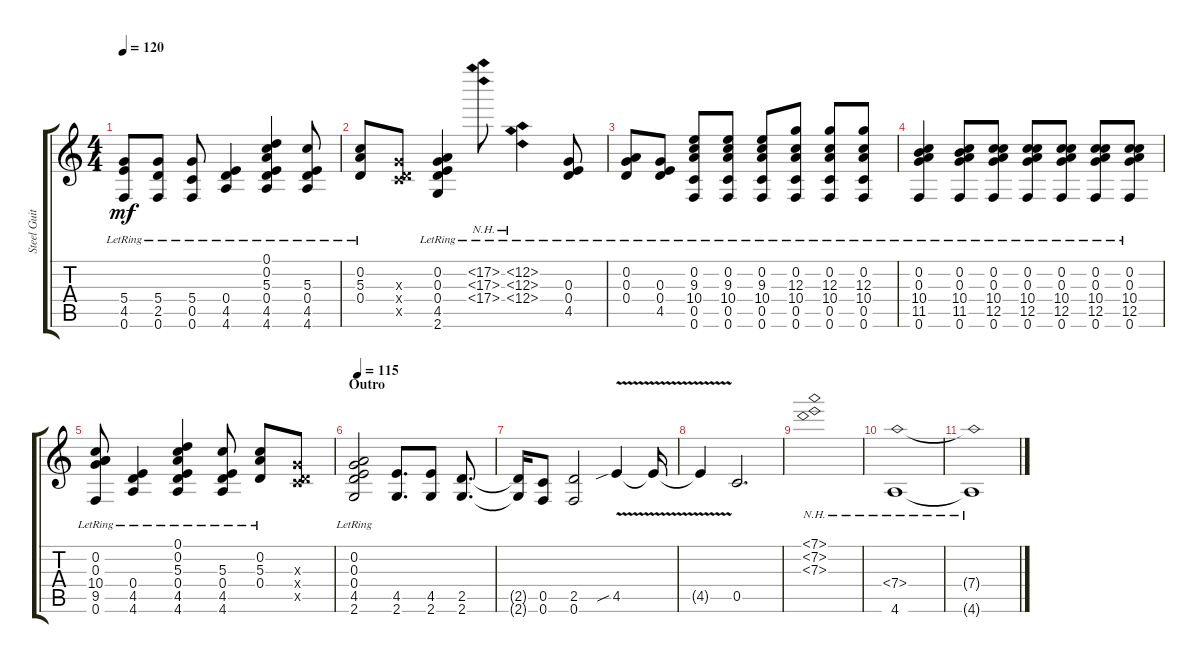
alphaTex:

\track ("Steel Guitar" "Steel Guit") {instrument acousticguitarsteel}
\staff {score tabs}
\tuning (D4 A3 G3 D3 C3 F2) {hide}
\ts (4 4)
\tempo 120
\clef g2
\ks c
(5.4{lr} 4.5{lr} 0.6{lr}).8{dy mf} (5.4{lr} 2.5{lr} 0.6{lr}).8 (5.4{lr} 0.5{lr} 0.6{lr}).8 (0.4{lr} 4.5{lr} 4.6{lr}).4 (0.1{lr} 0.2{lr} 5.3{lr} 0.4{lr} 4.5{lr} 4.6{lr}).4 (5.3{lr} 0.4{lr} 4.5{lr} 4.6{lr}).8 |
(0.2{lr} 5.3{lr} 0.4{lr}).8 (0.3{x} 0.4{x} 0.5{x}).8 (0.2{lr} 0.3{lr} 0.4{lr} 4.5{lr} 2.6{lr}).4 (17.2{nh lr} 17.3{nh lr} 17.4{nh lr}).8 (12.2{nh lr} 12.3{nh lr} 12.4{nh lr}).4 (0.3{lr} 0.4{lr} 4.5{lr}).8 |
(0.2{lr} 0.3{lr} 0.4{lr}).8 (0.3{lr} 0.4{lr} 4.5{lr}).8 (0.2{lr} 9.3{lr} 10.4{lr} 0.5{lr} 0.6{lr}).8 (0.2{lr} 9.3{lr} 10.4{lr} 0.5{lr} 0.6{lr}).8 (0.2{lr} 9.3{lr} 10.4{lr} 0.5{lr} 0.6{lr}).8 (0.2{lr} 12.3{lr} 10.4{lr} 0.5{lr} 0.6{lr}).8 (0.2{lr} 12.3{lr} 10.4{lr} 0.5{lr} 0.6{lr}).8 (0.2{lr} 12.3{lr} 10.4{lr} 0.5{lr} 0.6{lr}).8 |
(0.2{lr} 0.3{lr} 10.4{lr} 11.5{lr} 0.6{lr}).4 (0.2{lr} 0.3{lr} 10.4{lr} 11.5{lr} 0.6{lr}).8 (0.2{lr} 0.3{lr} 10.4{lr} 12.5{lr} 0.6{lr}).8 (0.2{lr} 0.3{lr} 10.4{lr} 12.5{lr} 0.6{lr}).8 (0.2{lr} 0.3{lr} 10.4{lr} 12.5{lr} 0.6{lr}).8 (0.2{lr} 0.3{lr} 10.4{lr} 12.5{lr} 0.6{lr}).8 (0.2{lr} 0.3{lr} 10.4{lr} 12.5{lr} 0.6{lr}).8 |
(0.2{lr} 0.3{lr} 10.4{lr} 9.5{lr} 0.6{lr}).8 (0.4{lr} 4.5{lr} 4.6{lr}).4 (0.1{lr} 0.2{lr} 5.3{lr} 0.4{lr} 4.5{lr} 4.6{lr}).4 (5.3{lr} 0.4{lr} 4.5{lr} 4.6{lr}).8 (0.2{lr} 5.3{lr} 0.4{lr}).8 (0.3{x} 0.4{x} 0.5{x}).8 |
\section ("" "Outro")
\tempo 115
(0.2{lr} 0.3{lr} 0.4{lr} 4.5{lr} 2.6{lr}).2 (4.5 2.6).8{d} (4.5 2.6).8 (2.5 2.6).8{d} |
(2.5{t} 2.6{t}).16 (0.5 0.6).8 (2.5 0.6).2 4.5{v sib}.4 4.5{v t}.16 |
4.5{v t}.4 0.5.2{d} |
(7.1{nh} 7.2{nh} 7.3{nh}).1 |
(7.4{nh} 4.6).1 |
(7.4{nh t} 4.6{t}).1
